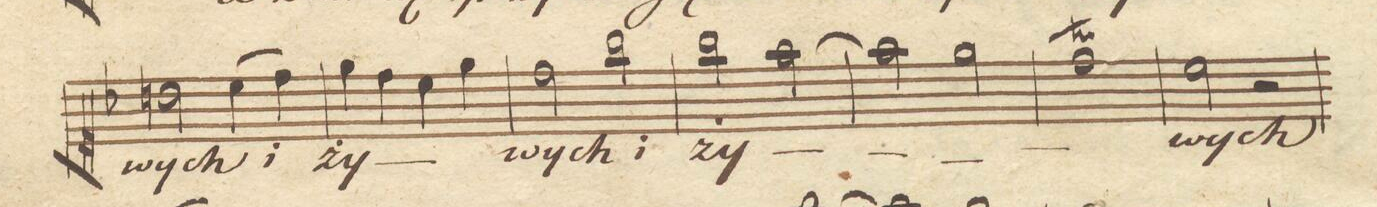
**kern	**text	**dynam
*I"Soprano	*	*
*clefC1	*	*
*k[b-]	*	*
*met(c|)	*	*
*M2/2	*	*
2bn\	-wych	.
(4cc\	i	.
4dd\)	.	.
=81	=81	=81
4ee\	ży-	.
4dd\	.	.
4cc\	.	.
4ee\	.	.
=82	=82	=82
2dd\	-wych	.
2gg\	i	.
=83	=83	=83
2gg\	ży-	.
[2ff\	.	.
=84	=84	=84
2ff\]	.	.
2ee\	.	.
=85	=85	=85
1ddT	.	.
=86	=86	=86
2cc\	-wych	.
2r	.	.
=87	=87	=87
*-	*-	*-
